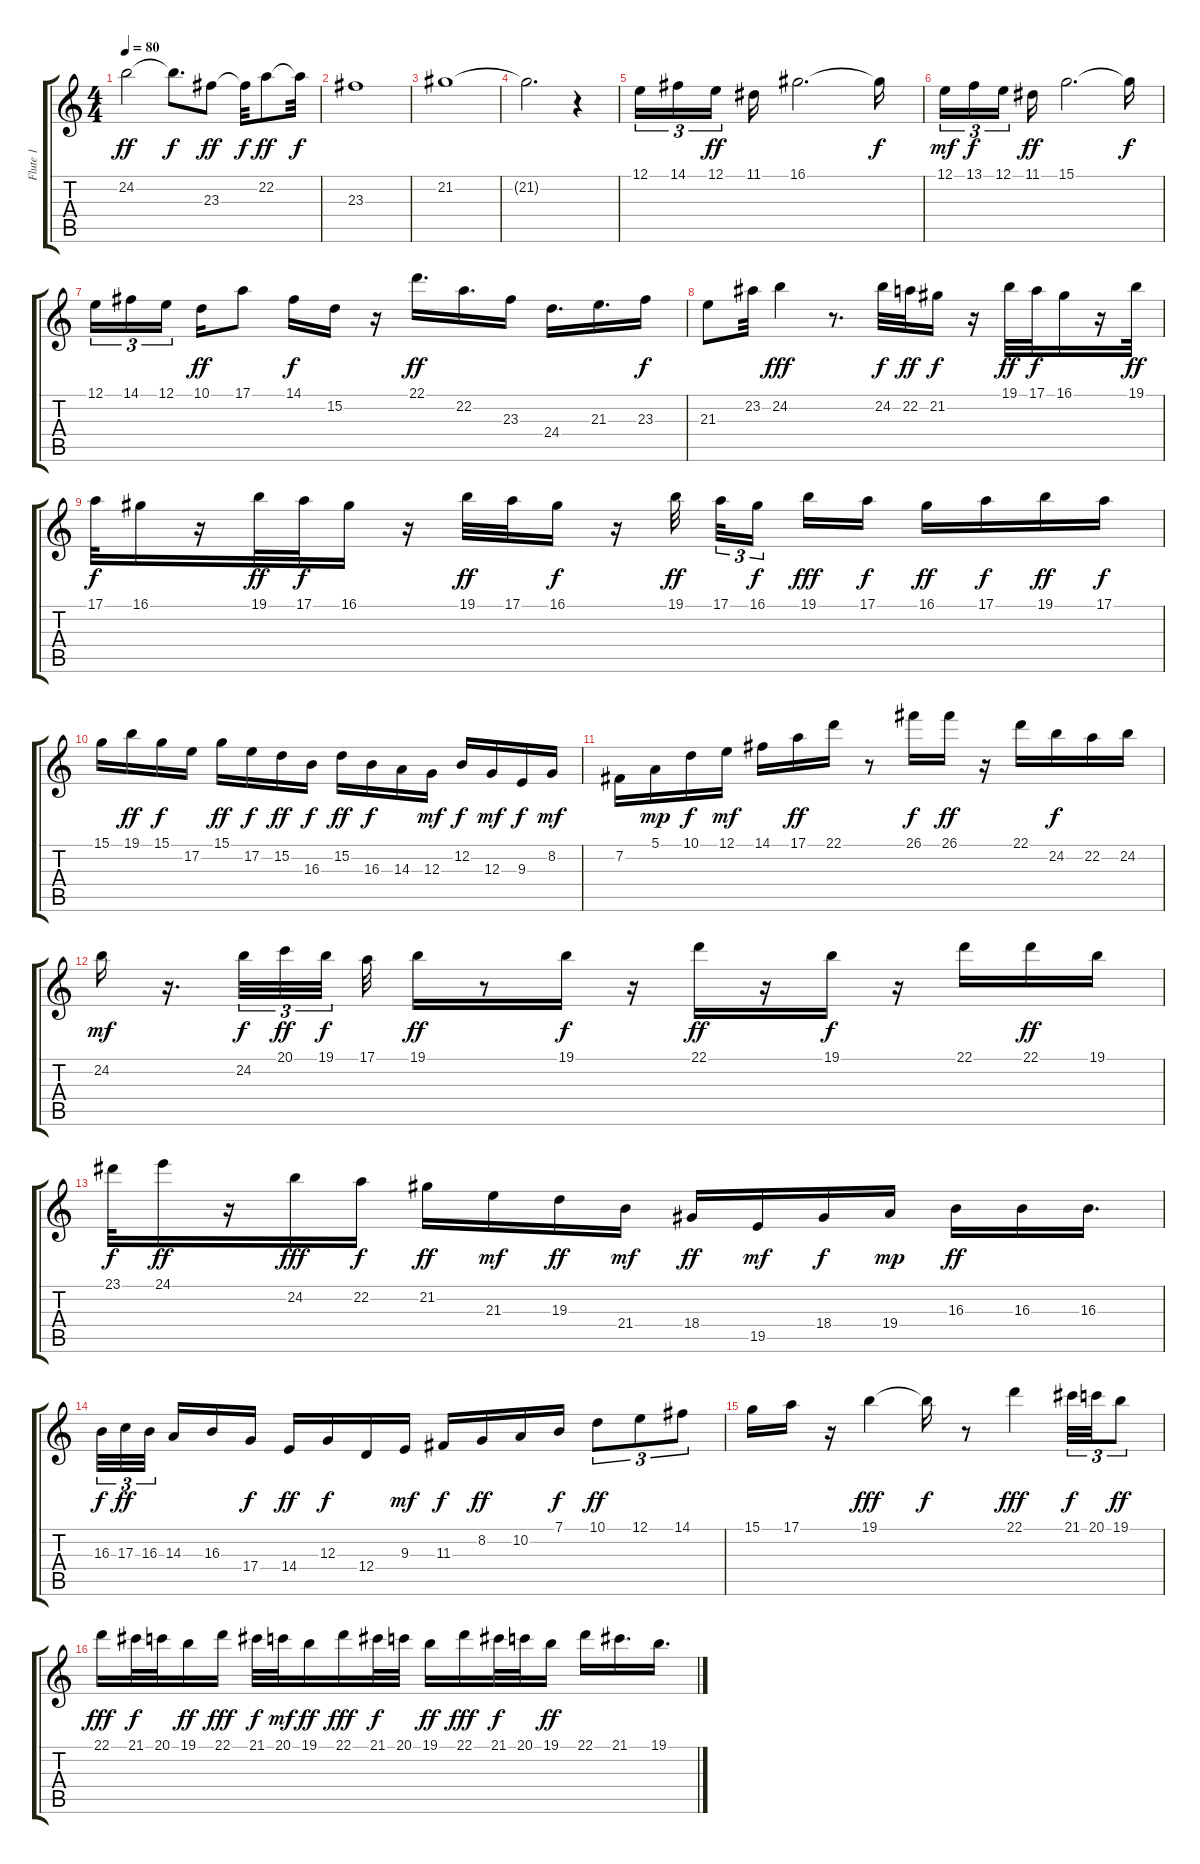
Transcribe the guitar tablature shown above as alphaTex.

\track ("Flute 1" "Flute 1") {instrument flute}
\staff {score tabs}
\tuning (E4 B3 G3 D3 A2 E2) {hide}
\ts (4 4)
\tempo 80
\clef g2
\ks c
24.2.2{dy ff} 24.2{t}.8{d dy f} 23.3.8{dy ff} 23.3{t}.32{dy f} 22.2.8{dy ff} 22.2{t}.32{dy f} |
23.3.1 |
21.2.1 |
21.2{t}.2{d} r.4 |
12.1.16{tu (3 2) volume 13} 14.1.16{tu (3 2)} 12.1.16{tu (3 2) dy ff beam splitsecondary} 11.1.16 16.1.2{d} 16.1{t}.16{dy f} |
12.1.16{tu (3 2) dy mf} 13.1.16{tu (3 2) dy f} 12.1.16{tu (3 2) beam splitsecondary} 11.1.16{dy ff} 15.1.2{d} 15.1{t}.16{dy f} |
12.1.16{tu (3 2)} 14.1.16{tu (3 2)} 12.1.16{tu (3 2) beam splitsecondary} 10.1.16{dy ff} 17.1.8 14.1.16{dy f} 15.2.16 r.16 22.1.16{d dy ff} 22.2.16{d} 23.3.16 24.4.16{d} 21.3.16{d} 23.3.16{dy f} |
21.3.8 23.2.32 24.2.4{dy fff} r.8{d} 24.2.32{dy f} 22.2.32{dy ff} 21.2.16{dy f} r.16 19.1.32{dy ff} 17.1.32{dy f} 16.1.16 r.16 19.1.32{dy ff} |
17.1.32{dy f} 16.1.16 r.16 19.1.32{dy ff} 17.1.32{dy f} 16.1.16 r.16 19.1.32{dy ff} 17.1.32 16.1.16{dy f} r.16 19.1.32{dy ff beam splitsecondary} 17.1.32{tu (3 2)} 16.1.16{tu (3 2) dy f beam splitsecondary} 19.1.16{dy fff} 17.1.16{dy f} 16.1.16{dy ff} 17.1.16{dy f} 19.1.16{dy ff} 17.1.16{dy f} |
15.1.16 19.1.16{dy ff} 15.1.16{dy f} 17.2.16 15.1.16{dy ff} 17.2.16{dy f} 15.2.16{dy ff} 16.3.16{dy f} 15.2.16{dy ff} 16.3.16{dy f} 14.3.16 12.3.16{dy mf} 12.2.16{dy f} 12.3.16{dy mf} 9.3.16{dy f} 8.2.16{dy mf} |
7.2.16 5.1.16{dy mp} 10.1.16{dy f} 12.1.16{dy mf} 14.1.16 17.1.16{dy ff} 22.1.16 r.8 26.1.16{dy f} 26.1.16{dy ff} r.16 22.1.16 24.2.16{dy f} 22.2.16 24.2.16 |
24.2.16{dy mf} r.16{d} 24.2.32{tu (3 2) dy f} 20.1.32{tu (3 2) dy ff} 19.1.32{tu (3 2) dy f beam splitsecondary} 17.1.32 19.1.16{dy ff} r.8 19.1.16{dy f} r.16 22.1.16{dy ff} r.16 19.1.16{dy f} r.16 22.1.16 22.1.16{dy ff} 19.1.16 |
23.1.32{dy f} 24.1.16{dy ff} r.16 24.2.16{dy fff} 22.2.16{dy f} 21.2.16{dy ff} 21.3.16{dy mf} 19.3.16{dy ff} 21.4.16{dy mf} 18.4.16{dy ff} 19.5.16{dy mf} 18.4.16{dy f} 19.4.16{dy mp} 16.3.16{dy ff} 16.3.16 16.3.16{d} |
16.3.32{tu (3 2) dy f} 17.3.32{tu (3 2) dy ff} 16.3.32{tu (3 2) beam splitsecondary} 14.3.16 16.3.16 17.4.16{dy f} 14.4.16{dy ff} 12.3.16{dy f} 12.4.16 9.3.16{dy mf} 11.3.16{dy f} 8.2.16{dy ff} 10.2.16 7.1.16{dy f} 10.1.8{tu (3 2) dy ff} 12.1.8{tu (3 2)} 14.1.8{tu (3 2)} |
15.1.16 17.1.16 r.16 19.1.4{dy fff} 19.1{t}.16{dy f} r.8 22.1.4{dy fff} 21.1.32{tu (3 2) dy f} 20.1.32{tu (3 2)} 19.1.8{tu (3 2) dy ff} |
22.1.16{dy fff} 21.1.32{dy f} 20.1.32 19.1.16{dy ff} 22.1.16{dy fff} 21.1.32{dy f} 20.1.32{dy mf} 19.1.16{dy ff} 22.1.16{dy fff} 21.1.32{dy f} 20.1.32 19.1.16{dy ff} 22.1.16{dy fff} 21.1.32{dy f} 20.1.32 19.1.16{dy ff} 22.1.16 21.1.16{d} 19.1.16{d}
